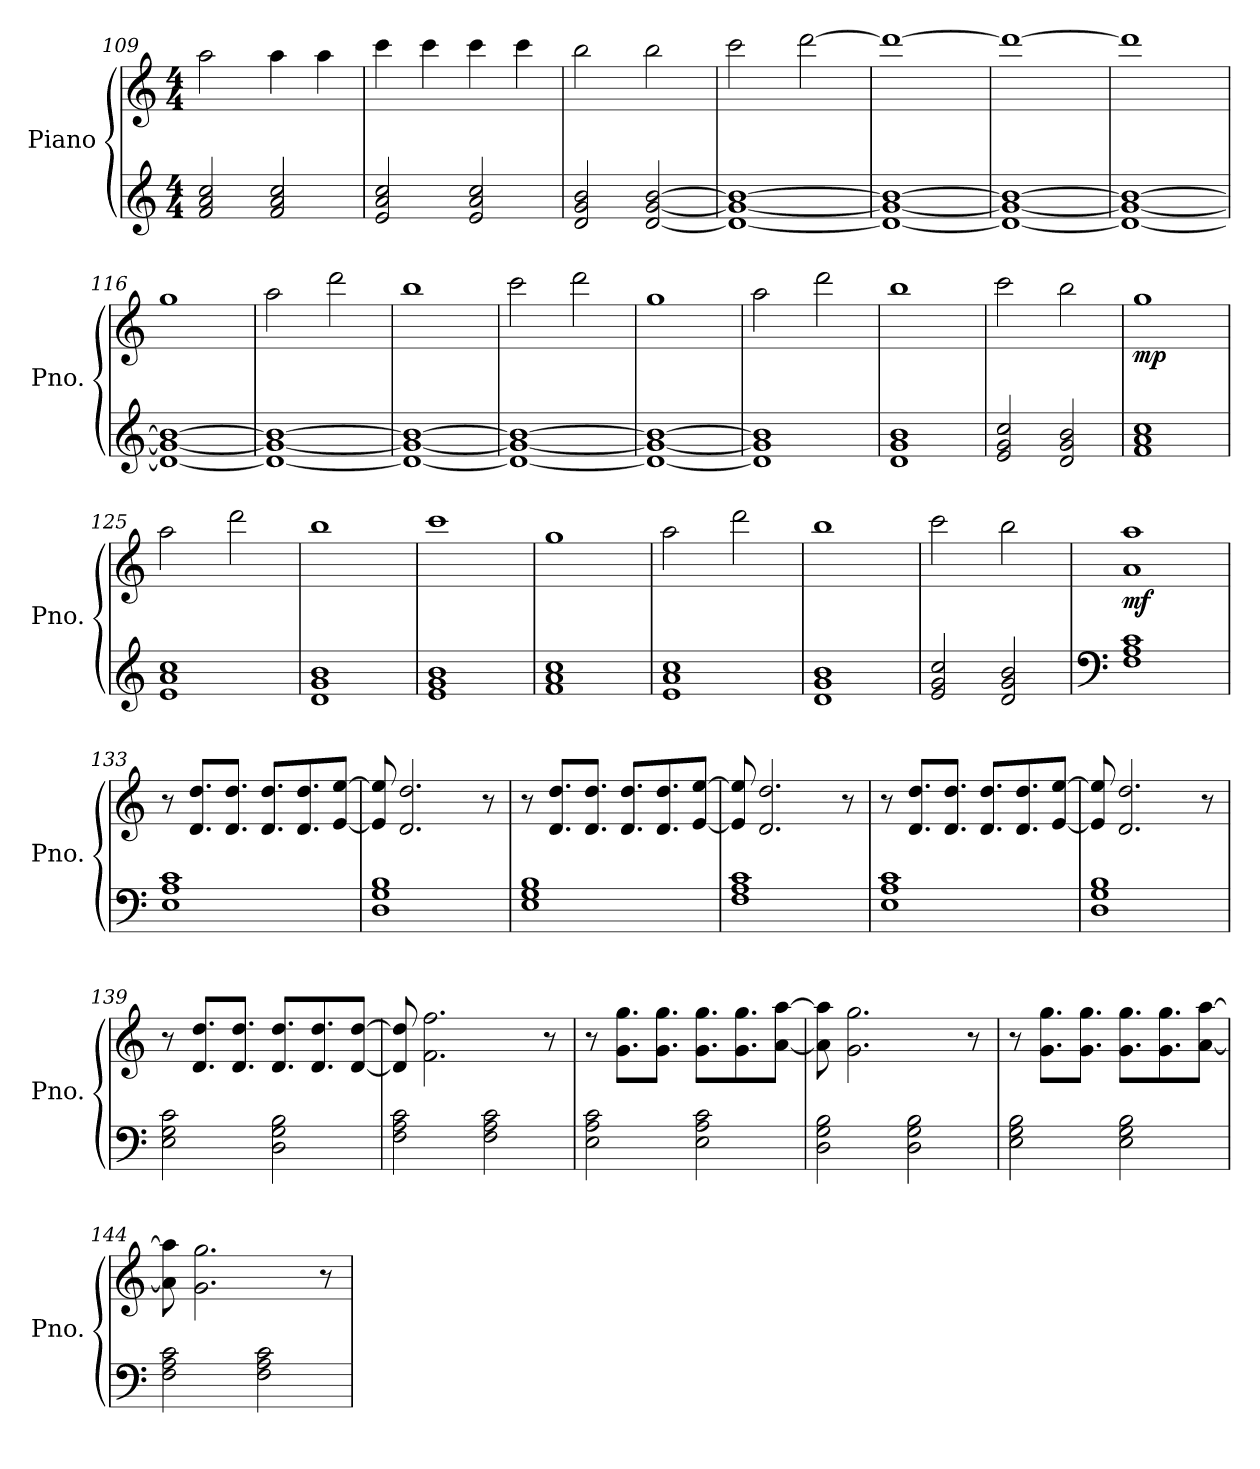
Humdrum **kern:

**kern	**kern	**dynam
*part1	*part1	*part1
*staff2	*staff1	*staff1/2
*I"Piano	*	*
*I'Pno.	*	*
*clefG2	*clefG2	*
*k[]	*k[]	*
*M4/4	*M4/4	*
=109	=109	=109
2f/ 2a/ 2cc/	2aa\	.
2f/ 2a/ 2cc/	4aa\	.
.	4aa\	.
=110	=110	=110
2e/ 2a/ 2cc/	4ccc\	.
.	4ccc\	.
2e/ 2a/ 2cc/	4ccc\	.
.	4ccc\	.
=111	=111	=111
2d/ 2g/ 2b/	2bb\	.
[2d/ [2g/ [2b/	2bb\	.
=112	=112	=112
1d_ 1g_ 1b_	2ccc\	.
.	[2ddd\	.
=113	=113	=113
1d_ 1g_ 1b_	1ddd_	.
=114	=114	=114
1d_ 1g_ 1b_	1ddd_	.
=115	=115	=115
1d_ 1g_ 1b_	1ddd]	.
=116	=116	=116
1d_ 1g_ 1b_	1gg	.
!!LO:LB:g=z
=117	=117	=117
1d_ 1g_ 1b_	2aa\	.
.	2ddd\	.
=118	=118	=118
1d_ 1g_ 1b_	1bb	.
=119	=119	=119
1d_ 1g_ 1b_	2ccc\	.
.	2ddd\	.
=120	=120	=120
1d_ 1g_ 1b_	1gg	.
=121	=121	=121
1d] 1g] 1b]	2aa\	.
.	2ddd\	.
=122	=122	=122
1d 1g 1b	1bb	.
=123	=123	=123
2e/ 2g/ 2cc/	2ccc\	.
2d/ 2g/ 2b/	2bb\	.
=124	=124	=124
!	!	!LO:DY:b
1f 1a 1cc	1gg	mp
=125	=125	=125
1e 1a 1cc	2aa\	.
.	2ddd\	.
=126	=126	=126
1d 1g 1b	1bb	.
=127	=127	=127
1e 1g 1b	1ccc	.
=128	=128	=128
1f 1a 1cc	1gg	.
=129	=129	=129
1e 1a 1cc	2aa\	.
.	2ddd\	.
=130	=130	=130
1d 1g 1b	1bb	.
!!LO:LB:g=z
=131	=131	=131
2e/ 2g/ 2cc/	2ccc\	.
2d/ 2g/ 2b/	2bb\	.
=132	=132	=132
*clefF4	*	*
!	!	!LO:DY:b
1F 1A 1c	1a 1aa	mf
=133	=133	=133
1E 1A 1c	8r	.
.	8.d/ 8.dd/L	.
.	8.d/ 8.dd/J	.
.	8.d/ 8.dd/L	.
.	8.d/ 8.dd/	.
.	[8e/ [8ee/J	.
=134	=134	=134
1D 1G 1B	8e/] 8ee/]	.
.	2.d/ 2.dd/	.
.	8r	.
=135	=135	=135
1E 1G 1B	8r	.
.	8.d/ 8.dd/L	.
.	8.d/ 8.dd/J	.
.	8.d/ 8.dd/L	.
.	8.d/ 8.dd/	.
.	[8e/ [8ee/J	.
=136	=136	=136
1F 1A 1c	8e/] 8ee/]	.
.	2.d/ 2.dd/	.
.	8r	.
=137	=137	=137
1E 1A 1c	8r	.
.	8.d/ 8.dd/L	.
.	8.d/ 8.dd/J	.
.	8.d/ 8.dd/L	.
.	8.d/ 8.dd/	.
.	[8e/ [8ee/J	.
=138	=138	=138
1D 1G 1B	8e/] 8ee/]	.
.	2.d/ 2.dd/	.
.	8r	.
!!LO:PB:g=z
=139	=139	=139
2E\ 2G\ 2c\	8r	.
.	8.d/ 8.dd/L	.
.	8.d/ 8.dd/J	.
2D\ 2G\ 2B\	8.d/ 8.dd/L	.
.	8.d/ 8.dd/	.
.	[8d/ [8dd/J	.
=140	=140	=140
2F\ 2A\ 2c\	8d/] 8dd/]	.
.	2.f\ 2.ff\	.
2F\ 2A\ 2c\	.	.
.	8r	.
=141	=141	=141
2E\ 2A\ 2c\	8r	.
.	8.g\ 8.gg\L	.
.	8.g\ 8.gg\J	.
2E\ 2A\ 2c\	8.g\ 8.gg\L	.
.	8.g\ 8.gg\	.
.	[8a\ [8aa\J	.
=142	=142	=142
2D\ 2G\ 2B\	8a\] 8aa\]	.
.	2.g\ 2.gg\	.
2D\ 2G\ 2B\	.	.
.	8r	.
=143	=143	=143
2E\ 2G\ 2B\	8r	.
.	8.g\ 8.gg\L	.
.	8.g\ 8.gg\J	.
2E\ 2G\ 2B\	8.g\ 8.gg\L	.
.	8.g\ 8.gg\	.
.	[8a\ [8aa\J	.
=144	=144	=144
2F\ 2A\ 2c\	8a\] 8aa\]	.
.	2.g\ 2.gg\	.
2F\ 2A\ 2c\	.	.
.	8r	.
=	=	=
*-	*-	*-
